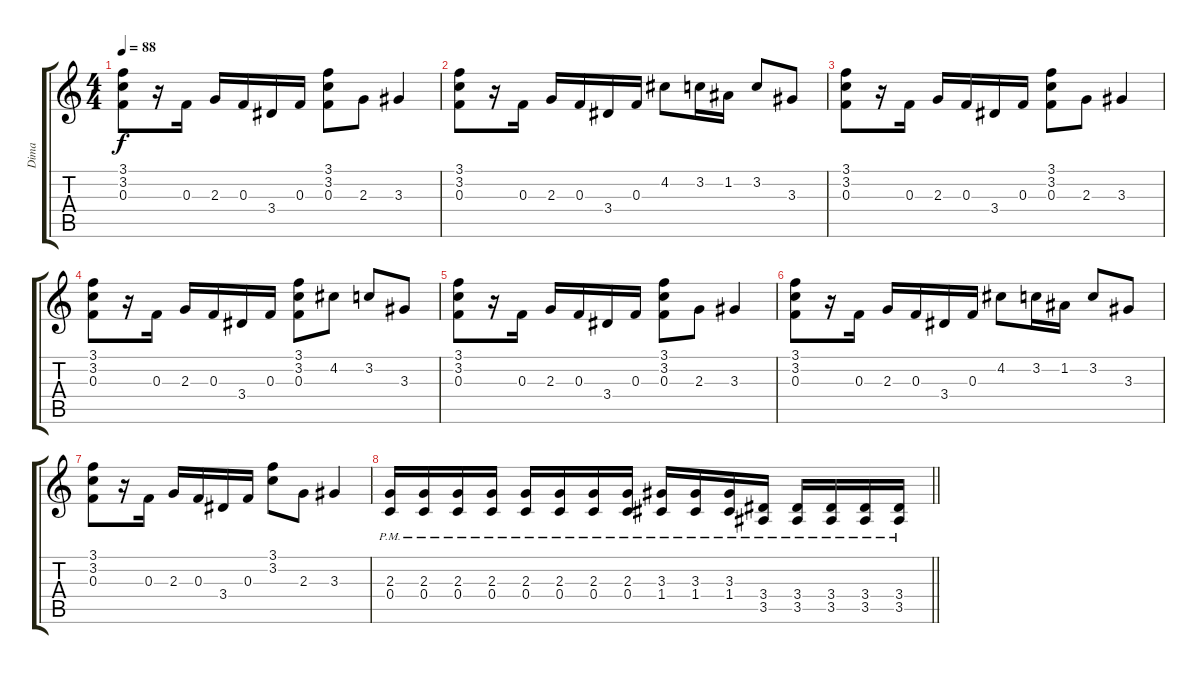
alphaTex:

\track ("Dima" "Dima") {solo instrument distortionguitar}
\staff {score tabs}
\tuning (D4 A3 F3 C3 G2 C2) {hide}
\ts (4 4)
\tempo 88
\clef g2
\ks c
(3.1 3.2 0.3).8{dy f} r.16 0.3.16 2.3.16 0.3.16 3.4.16 0.3.16 (3.1 3.2 0.3).8 2.3.8 3.3.4 |
(3.1 3.2 0.3).8 r.16 0.3.16 2.3.16 0.3.16 3.4.16 0.3.16 4.2.8 3.2.16 1.2.16 3.2.8 3.3.8 |
(3.1 3.2 0.3).8 r.16 0.3.16 2.3.16 0.3.16 3.4.16 0.3.16 (3.1 3.2 0.3).8 2.3.8 3.3.4 |
(3.1 3.2 0.3).8 r.16 0.3.16 2.3.16 0.3.16 3.4.16 0.3.16 (3.1 3.2 0.3).8 4.2.8 3.2.8 3.3.8 |
(3.1 3.2 0.3).8 r.16 0.3.16 2.3.16 0.3.16 3.4.16 0.3.16 (3.1 3.2 0.3).8 2.3.8 3.3.4 |
(3.1 3.2 0.3).8 r.16 0.3.16 2.3.16 0.3.16 3.4.16 0.3.16 4.2.8 3.2.16 1.2.16 3.2.8 3.3.8 |
(3.1 3.2 0.3).8 r.16 0.3.16 2.3.16 0.3.16 3.4.16 0.3.16 (3.1 3.2).8 2.3.8 3.3.4 |
\barLineRight lightlight
(2.3{pm} 0.4{pm}).16 (2.3{pm} 0.4{pm}).16 (2.3{pm} 0.4{pm}).16 (2.3{pm} 0.4{pm}).16 (2.3{pm} 0.4{pm}).16 (2.3{pm} 0.4{pm}).16 (2.3{pm} 0.4{pm}).16 (2.3{pm} 0.4{pm}).16 (3.3{pm} 1.4{pm}).16 (3.3{pm} 1.4{pm}).16 (3.3{pm} 1.4{pm}).16 (3.4{pm} 3.5{pm}).16 (3.4{pm} 3.5{pm}).16 (3.4{pm} 3.5{pm}).16 (3.4{pm} 3.5{pm}).16 (3.4{pm} 3.5{pm}).16
